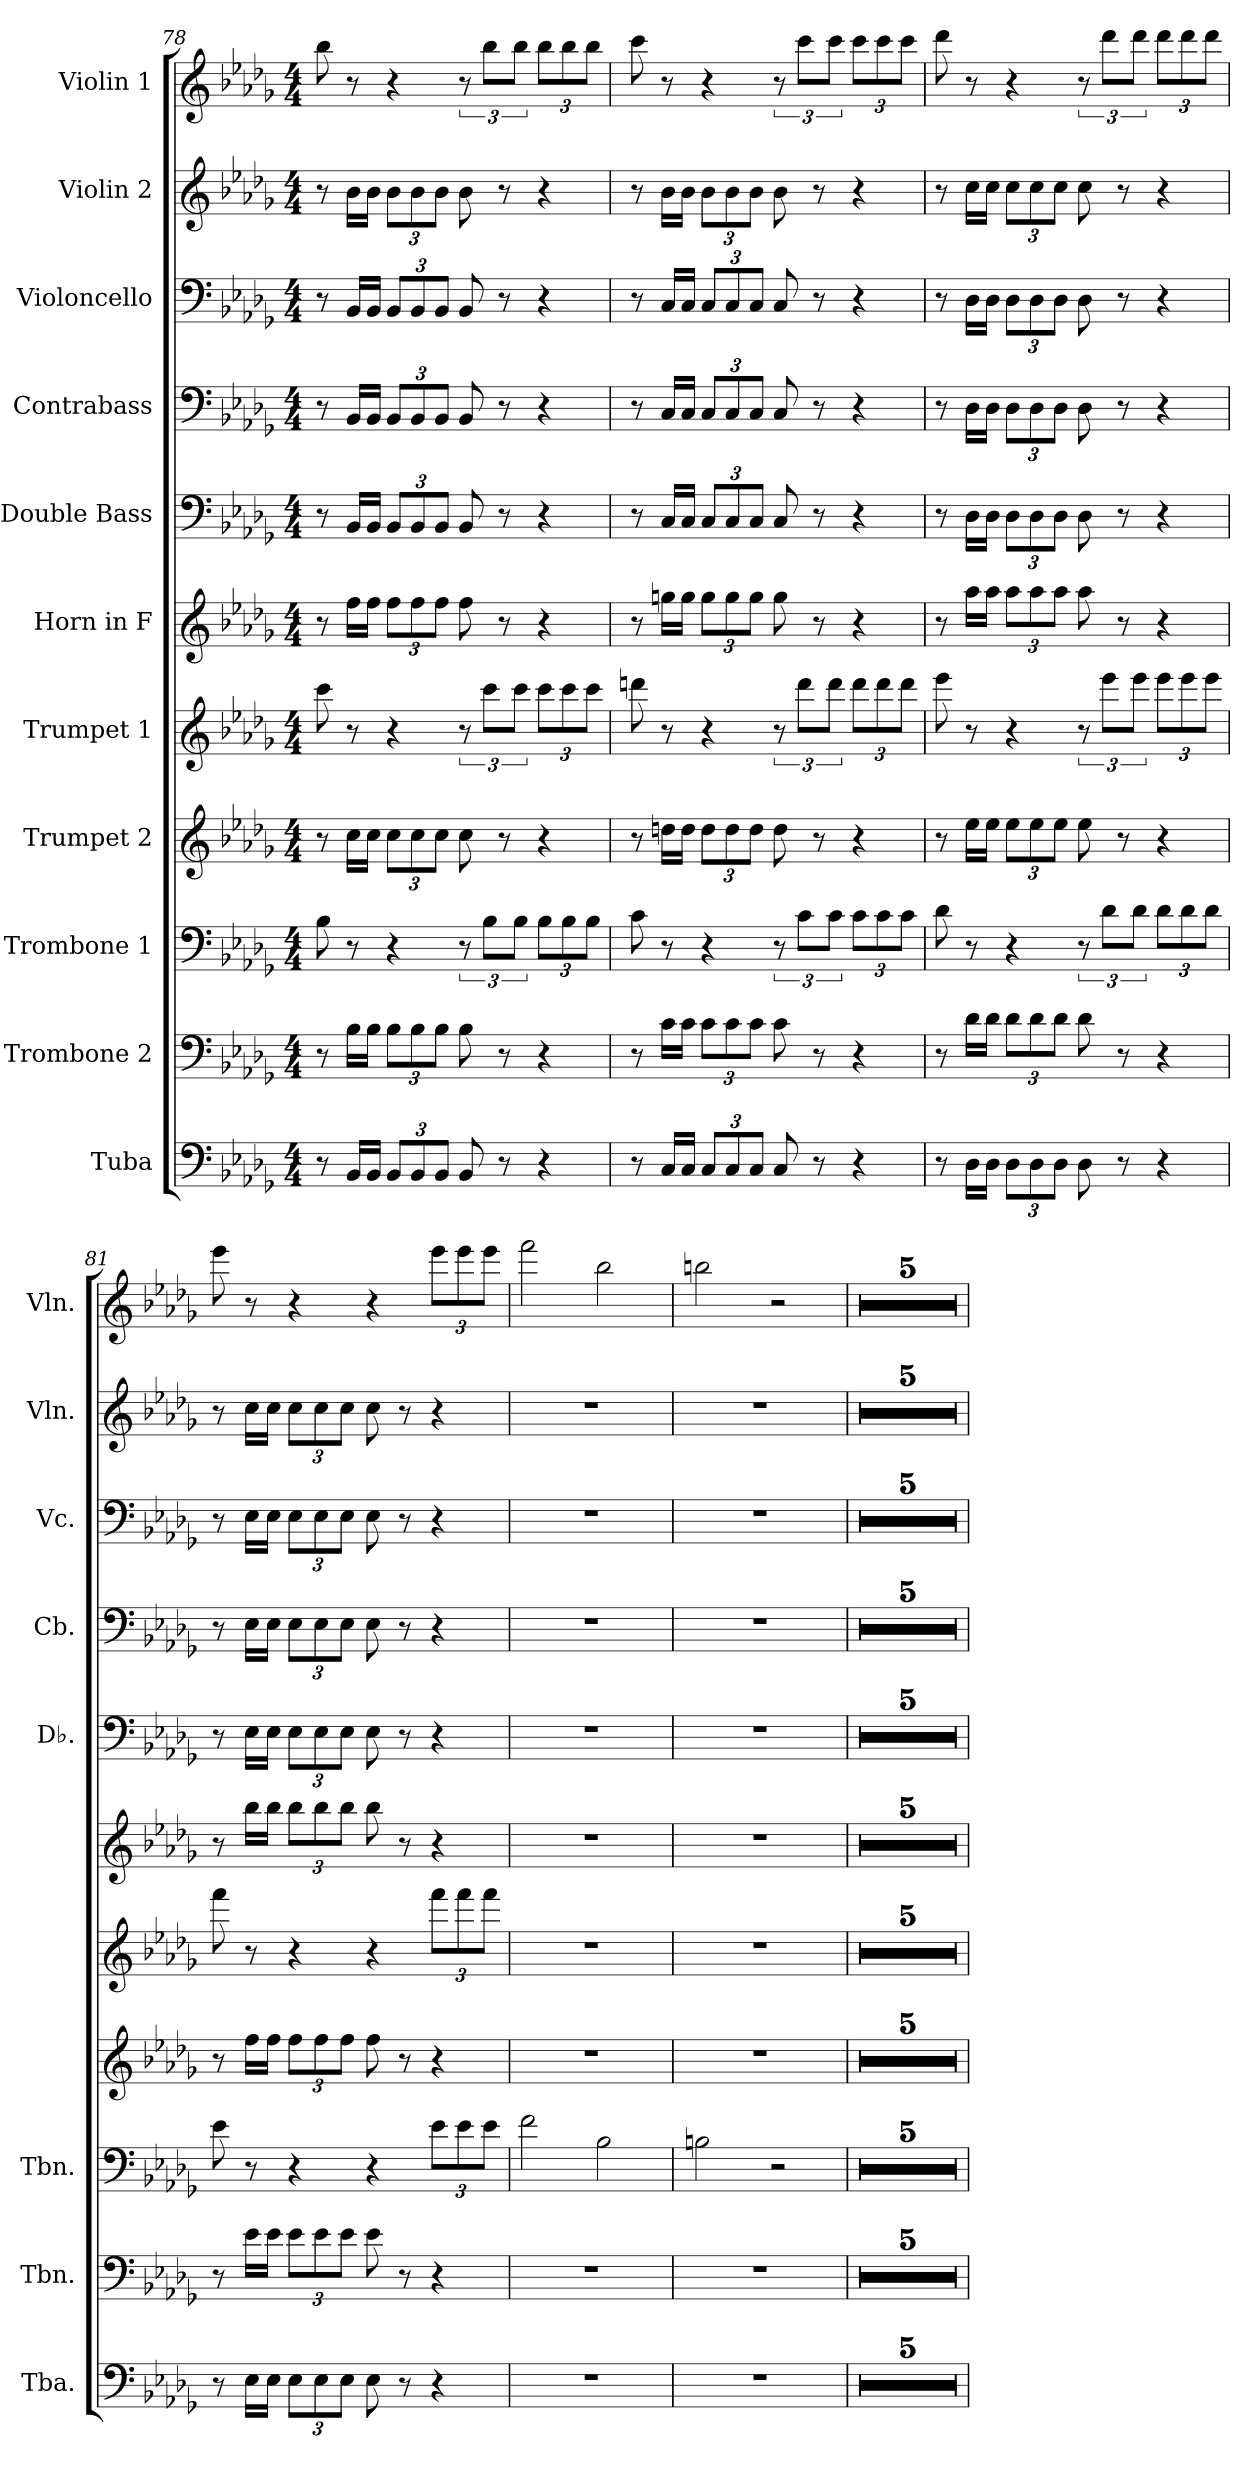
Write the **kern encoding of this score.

**kern	**kern	**kern	**kern	**kern	**kern	**kern	**kern	**kern	**kern	**kern
*part11	*part10	*part9	*part8	*part7	*part6	*part5	*part4	*part3	*part2	*part1
*staff11	*staff10	*staff9	*staff8	*staff7	*staff6	*staff5	*staff4	*staff3	*staff2	*staff1
*I"Tuba	*I"Trombone 2	*I"Trombone 1	*I"Trumpet 2	*I"Trumpet 1	*I"Horn in F	*I"Double Bass	*I"Contrabass	*I"Violoncello	*I"Violin 2	*I"Violin 1
*I'Tba.	*I'Tbn.	*I'Tbn.	*	*	*	*I'Db.	*I'Cb.	*I'Vc.	*I'Vln.	*I'Vln.
*clefF4	*clefF4	*clefF4	*clefG2	*clefG2	*clefG2	*clefF4	*clefF4	*clefF4	*clefG2	*clefG2
*	*	*	*ITrd1c2	*ITrd1c2	*ITrd4c7	*ITrd7c12	*ITrd7c12	*	*	*
*k[b-e-a-d-g-]	*k[b-e-a-d-g-]	*k[b-e-a-d-g-]	*k[b-e-a-d-g-c-f-]	*k[b-e-a-d-g-c-f-]	*k[b-e-a-d-g-c-]	*k[b-e-a-d-g-]	*k[b-e-a-d-g-]	*k[b-e-a-d-g-]	*k[b-e-a-d-g-]	*k[b-e-a-d-g-]
*M4/4	*M4/4	*M4/4	*M4/4	*M4/4	*M4/4	*M4/4	*M4/4	*M4/4	*M4/4	*M4/4
*MM115	*MM115	*MM115	*MM115	*MM115	*MM115	*MM115	*MM115	*MM115	*MM115	*MM115
=78	=78	=78	=78	=78	=78	=78	=78	=78	=78	=78
8r	8r	8B-\	8r	8bb-\	8r	8r	8r	8r	8r	8bb-\
16BB-/LL	16B-\LL	8r	16b-\LL	8r	16b-\LL	16BBB-/LL	16BBB-/LL	16BB-/LL	16b-\LL	8r
16BB-/JJ	16B-\JJ	.	16b-\JJ	.	16b-\JJ	16BBB-/JJ	16BBB-/JJ	16BB-/JJ	16b-\JJ	.
*Xbrackettup	*Xbrackettup	*	*Xbrackettup	*	*Xbrackettup	*Xbrackettup	*Xbrackettup	*Xbrackettup	*Xbrackettup	*
12BB-/L	12B-\L	4r	12b-\L	4r	12b-\L	12BBB-/L	12BBB-/L	12BB-/L	12b-\L	4r
12BB-/	12B-\	.	12b-\	.	12b-\	12BBB-/	12BBB-/	12BB-/	12b-\	.
12BB-/J	12B-\J	.	12b-\J	.	12b-\J	12BBB-/J	12BBB-/J	12BB-/J	12b-\J	.
8BB-/	8B-\	12r	8b-\	12r	8b-\	8BBB-/	8BBB-/	8BB-/	8b-\	12r
.	.	12B-\L	.	12bb-\L	.	.	.	.	.	12bb-\L
8r	8r	.	8r	.	8r	8r	8r	8r	8r	.
.	.	12B-\J	.	12bb-\J	.	.	.	.	.	12bb-\J
*	*	*Xbrackettup	*	*Xbrackettup	*	*	*	*	*	*Xbrackettup
4r	4r	12B-\L	4r	12bb-\L	4r	4r	4r	4r	4r	12bb-\L
.	.	12B-\	.	12bb-\	.	.	.	.	.	12bb-\
.	.	12B-\J	.	12bb-\J	.	.	.	.	.	12bb-\J
=79	=79	=79	=79	=79	=79	=79	=79	=79	=79	=79
8r	8r	8c\	8r	8cccn\	8r	8r	8r	8r	8r	8ccc\
16C/LL	16c\LL	8r	16ccn\LL	8r	16ccn\LL	16CC/LL	16CC/LL	16C/LL	16b-\LL	8r
16C/JJ	16c\JJ	.	16cc\JJ	.	16cc\JJ	16CC/JJ	16CC/JJ	16C/JJ	16b-\JJ	.
12C/L	12c\L	4r	12cc\L	4r	12cc\L	12CC/L	12CC/L	12C/L	12b-\L	4r
12C/	12c\	.	12cc\	.	12cc\	12CC/	12CC/	12C/	12b-\	.
12C/J	12c\J	.	12cc\J	.	12cc\J	12CC/J	12CC/J	12C/J	12b-\J	.
*	*	*brackettup	*	*brackettup	*	*	*	*	*	*brackettup
8C/	8c\	12r	8cc\	12r	8cc\	8CC/	8CC/	8C/	8b-\	12r
.	.	12c\L	.	12ccc\L	.	.	.	.	.	12ccc\L
8r	8r	.	8r	.	8r	8r	8r	8r	8r	.
.	.	12c\J	.	12ccc\J	.	.	.	.	.	12ccc\J
*	*	*Xbrackettup	*	*Xbrackettup	*	*	*	*	*	*Xbrackettup
4r	4r	12c\L	4r	12ccc\L	4r	4r	4r	4r	4r	12ccc\L
.	.	12c\	.	12ccc\	.	.	.	.	.	12ccc\
.	.	12c\J	.	12ccc\J	.	.	.	.	.	12ccc\J
!!LO:PB:g=z
=80	=80	=80	=80	=80	=80	=80	=80	=80	=80	=80
8r	8r	8d-\	8r	8ddd-\	8r	8r	8r	8r	8r	8ddd-\
16D-\LL	16d-\LL	8r	16dd-\LL	8r	16dd-\LL	16DD-\LL	16DD-\LL	16D-\LL	16cc\LL	8r
16D-\JJ	16d-\JJ	.	16dd-\JJ	.	16dd-\JJ	16DD-\JJ	16DD-\JJ	16D-\JJ	16cc\JJ	.
12D-\L	12d-\L	4r	12dd-\L	4r	12dd-\L	12DD-\L	12DD-\L	12D-\L	12cc\L	4r
12D-\	12d-\	.	12dd-\	.	12dd-\	12DD-\	12DD-\	12D-\	12cc\	.
12D-\J	12d-\J	.	12dd-\J	.	12dd-\J	12DD-\J	12DD-\J	12D-\J	12cc\J	.
*	*	*brackettup	*	*brackettup	*	*	*	*	*	*brackettup
8D-\	8d-\	12r	8dd-\	12r	8dd-\	8DD-\	8DD-\	8D-\	8cc\	12r
.	.	12d-\L	.	12ddd-\L	.	.	.	.	.	12ddd-\L
8r	8r	.	8r	.	8r	8r	8r	8r	8r	.
.	.	12d-\J	.	12ddd-\J	.	.	.	.	.	12ddd-\J
*	*	*Xbrackettup	*	*Xbrackettup	*	*	*	*	*	*Xbrackettup
4r	4r	12d-\L	4r	12ddd-\L	4r	4r	4r	4r	4r	12ddd-\L
.	.	12d-\	.	12ddd-\	.	.	.	.	.	12ddd-\
.	.	12d-\J	.	12ddd-\J	.	.	.	.	.	12ddd-\J
=81	=81	=81	=81	=81	=81	=81	=81	=81	=81	=81
8r	8r	8e-\	8r	8eee-\	8r	8r	8r	8r	8r	8eee-\
16E-\LL	16e-\LL	8r	16ee-\LL	8r	16ee-\LL	16EE-\LL	16EE-\LL	16E-\LL	16cc\LL	8r
16E-\JJ	16e-\JJ	.	16ee-\JJ	.	16ee-\JJ	16EE-\JJ	16EE-\JJ	16E-\JJ	16cc\JJ	.
12E-\L	12e-\L	4r	12ee-\L	4r	12ee-\L	12EE-\L	12EE-\L	12E-\L	12cc\L	4r
12E-\	12e-\	.	12ee-\	.	12ee-\	12EE-\	12EE-\	12E-\	12cc\	.
12E-\J	12e-\J	.	12ee-\J	.	12ee-\J	12EE-\J	12EE-\J	12E-\J	12cc\J	.
8E-\	8e-\	4r	8ee-\	4r	8ee-\	8EE-\	8EE-\	8E-\	8cc\	4r
8r	8r	.	8r	.	8r	8r	8r	8r	8r	.
4r	4r	12e-\L	4r	12eee-\L	4r	4r	4r	4r	4r	12eee-\L
.	.	12e-\	.	12eee-\	.	.	.	.	.	12eee-\
.	.	12e-\J	.	12eee-\J	.	.	.	.	.	12eee-\J
=82	=82	=82	=82	=82	=82	=82	=82	=82	=82	=82
1r	1r	2f\	1r	1r	1r	1r	1r	1r	1r	2fff\
.	.	2B-\	.	.	.	.	.	.	.	2bb-\
=83	=83	=83	=83	=83	=83	=83	=83	=83	=83	=83
1r	1r	2Bn\	1r	1r	1r	1r	1r	1r	1r	2bbn\
.	.	2r	.	.	.	.	.	.	.	2r
=84	=84	=84	=84	=84	=84	=84	=84	=84	=84	=84
1r	1r	1r	1r	1r	1r	1r	1r	1r	1r	1r
=85	=85	=85	=85	=85	=85	=85	=85	=85	=85	=85
1r	1r	1r	1r	1r	1r	1r	1r	1r	1r	1r
!!LO:PB:g=z
=86	=86	=86	=86	=86	=86	=86	=86	=86	=86	=86
1r	1r	1r	1r	1r	1r	1r	1r	1r	1r	1r
=87	=87	=87	=87	=87	=87	=87	=87	=87	=87	=87
1r	1r	1r	1r	1r	1r	1r	1r	1r	1r	1r
=88	=88	=88	=88	=88	=88	=88	=88	=88	=88	=88
1r	1r	1r	1r	1r	1r	1r	1r	1r	1r	1r
=	=	=	=	=	=	=	=	=	=	=
*-	*-	*-	*-	*-	*-	*-	*-	*-	*-	*-
